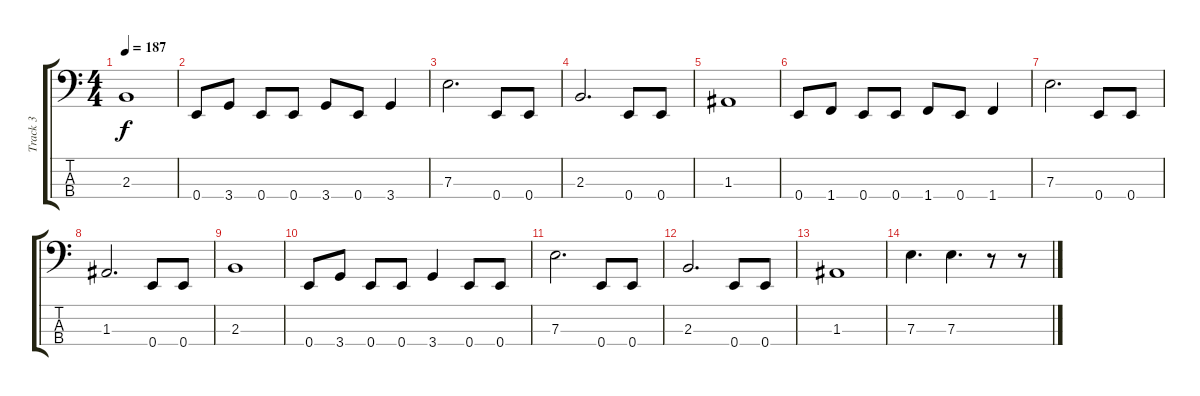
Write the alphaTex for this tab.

\track ("Track 3" "Track 3") {instrument electricbassfinger}
\staff {score tabs}
\tuning (G2 D2 A1 E1) {hide}
\ts (4 4)
\tempo 187
\clef f4
\ks c
2.3.1{dy f} |
0.4.8 3.4.8 0.4.8 0.4.8 3.4.8 0.4.8 3.4.4 |
7.3.2{d} 0.4.8 0.4.8 |
2.3.2{d} 0.4.8 0.4.8 |
1.3.1 |
0.4.8 1.4.8 0.4.8 0.4.8 1.4.8 0.4.8 1.4.4 |
7.3.2{d} 0.4.8 0.4.8 |
1.3.2{d} 0.4.8 0.4.8 |
2.3.1 |
0.4.8 3.4.8 0.4.8 0.4.8 3.4.4 0.4.8 0.4.8 |
7.3.2{d} 0.4.8 0.4.8 |
2.3.2{d} 0.4.8 0.4.8 |
1.3.1 |
7.3.4{d} 7.3.4{d} r.8 r.8
